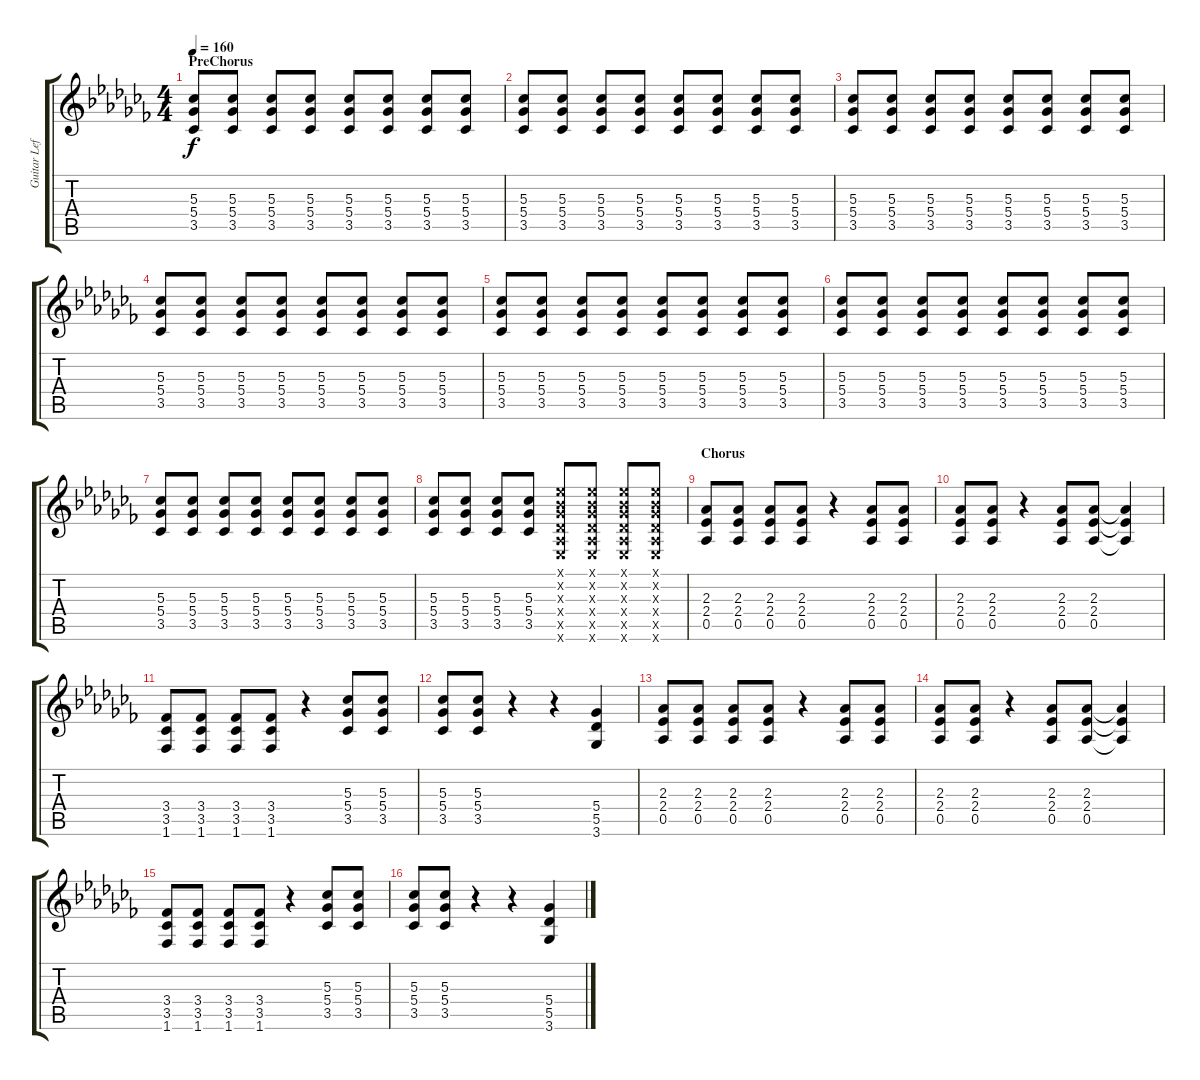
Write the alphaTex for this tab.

\track ("Guitar Left" "Guitar Lef") {instrument electricguitarmuted}
\staff {score tabs}
\tuning (Eb4 Bb3 Gb3 Db3 Ab2 Eb2) {hide}
\ts (4 4)
\section ("" "PreChorus")
\tempo 160
\clef g2
\ks cb
(5.3 5.4 3.5).8{dy f} (5.3 5.4 3.5).8 (5.3 5.4 3.5).8 (5.3 5.4 3.5).8 (5.3 5.4 3.5).8 (5.3 5.4 3.5).8 (5.3 5.4 3.5).8 (5.3 5.4 3.5).8 |
(5.3 5.4 3.5).8 (5.3 5.4 3.5).8 (5.3 5.4 3.5).8 (5.3 5.4 3.5).8 (5.3 5.4 3.5).8 (5.3 5.4 3.5).8 (5.3 5.4 3.5).8 (5.3 5.4 3.5).8 |
(5.3 5.4 3.5).8 (5.3 5.4 3.5).8 (5.3 5.4 3.5).8 (5.3 5.4 3.5).8 (5.3 5.4 3.5).8 (5.3 5.4 3.5).8 (5.3 5.4 3.5).8 (5.3 5.4 3.5).8 |
(5.3 5.4 3.5).8 (5.3 5.4 3.5).8 (5.3 5.4 3.5).8 (5.3 5.4 3.5).8 (5.3 5.4 3.5).8 (5.3 5.4 3.5).8 (5.3 5.4 3.5).8 (5.3 5.4 3.5).8 |
(5.3 5.4 3.5).8 (5.3 5.4 3.5).8 (5.3 5.4 3.5).8 (5.3 5.4 3.5).8 (5.3 5.4 3.5).8 (5.3 5.4 3.5).8 (5.3 5.4 3.5).8 (5.3 5.4 3.5).8 |
(5.3 5.4 3.5).8 (5.3 5.4 3.5).8 (5.3 5.4 3.5).8 (5.3 5.4 3.5).8 (5.3 5.4 3.5).8 (5.3 5.4 3.5).8 (5.3 5.4 3.5).8 (5.3 5.4 3.5).8 |
(5.3 5.4 3.5).8 (5.3 5.4 3.5).8 (5.3 5.4 3.5).8 (5.3 5.4 3.5).8 (5.3 5.4 3.5).8 (5.3 5.4 3.5).8 (5.3 5.4 3.5).8 (5.3 5.4 3.5).8 |
(5.3 5.4 3.5).8 (5.3 5.4 3.5).8 (5.3 5.4 3.5).8 (5.3 5.4 3.5).8 (0.1{x} 0.2{x} 0.3{x} 0.4{x} 0.5{x} 0.6{x}).8{instrument guitarharmonics} (0.1{x} 0.2{x} 0.3{x} 0.4{x} 0.5{x} 0.6{x}).8 (0.1{x} 0.2{x} 0.3{x} 0.4{x} 0.5{x} 0.6{x}).8 (0.1{x} 0.2{x} 0.3{x} 0.4{x} 0.5{x} 0.6{x}).8 |
\section ("" "Chorus")
(2.3 2.4 0.5).8{instrument distortionguitar} (2.3 2.4 0.5).8 (2.3 2.4 0.5).8 (2.3 2.4 0.5).8 r.4 (2.3 2.4 0.5).8 (2.3 2.4 0.5).8 |
(2.3 2.4 0.5).8 (2.3 2.4 0.5).8 r.4 (2.3 2.4 0.5).8 (2.3 2.4 0.5).8 (2.3{t} 2.4{t} 0.5{t}).4 |
(3.4 3.5 1.6).8 (3.4 3.5 1.6).8 (3.4 3.5 1.6).8 (3.4 3.5 1.6).8 r.4 (5.3 5.4 3.5).8 (5.3 5.4 3.5).8 |
(5.3 5.4 3.5).8 (5.3 5.4 3.5).8 r.4 r.4 (5.4 5.5 3.6).4 |
(2.3 2.4 0.5).8 (2.3 2.4 0.5).8 (2.3 2.4 0.5).8 (2.3 2.4 0.5).8 r.4 (2.3 2.4 0.5).8 (2.3 2.4 0.5).8 |
(2.3 2.4 0.5).8 (2.3 2.4 0.5).8 r.4 (2.3 2.4 0.5).8 (2.3 2.4 0.5).8 (2.3{t} 2.4{t} 0.5{t}).4 |
(3.4 3.5 1.6).8 (3.4 3.5 1.6).8 (3.4 3.5 1.6).8 (3.4 3.5 1.6).8 r.4 (5.3 5.4 3.5).8 (5.3 5.4 3.5).8 |
(5.3 5.4 3.5).8 (5.3 5.4 3.5).8 r.4 r.4 (5.4 5.5 3.6).4
